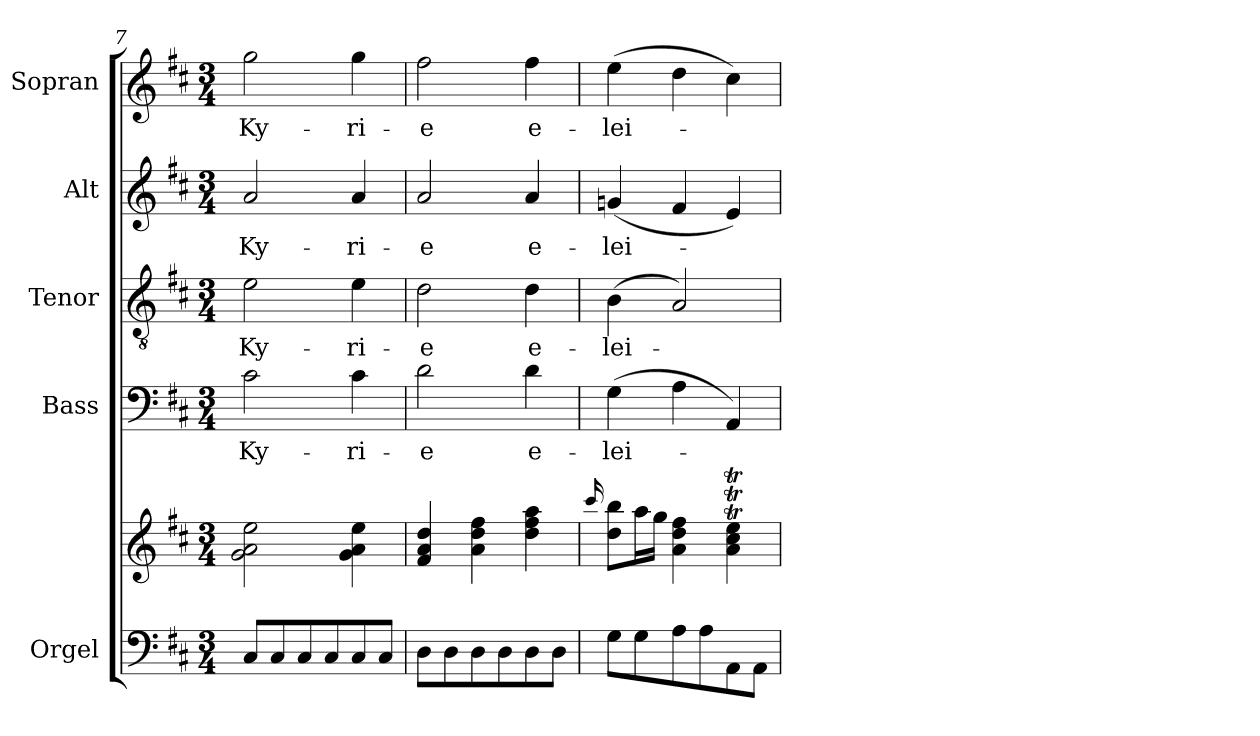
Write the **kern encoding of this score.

**kern	**kern	**kern	**text	**kern	**text	**kern	**text	**kern	**text
*part5	*part5	*part4	*part4	*part3	*part3	*part2	*part2	*part1	*part1
*staff6	*staff5	*staff4	*staff4	*staff3	*staff3	*staff2	*staff2	*staff1	*staff1
*I"Orgel	*	*I"Bass	*	*I"Tenor	*	*I"Alt	*	*I"Sopran	*
*I'Org.	*	*I'B.	*	*I'T.	*	*I'A.	*	*I'S.	*
*clefF4	*clefG2	*clefF4	*	*clefGv2	*	*clefG2	*	*clefG2	*
*k[f#c#]	*k[f#c#]	*k[f#c#]	*	*k[f#c#]	*	*k[f#c#]	*	*k[f#c#]	*
*D:	*D:	*D:	*	*D:	*	*D:	*	*D:	*
*M3/4	*M3/4	*M3/4	*	*M3/4	*	*M3/4	*	*M3/4	*
=7	=7	=7	=7	=7	=7	=7	=7	=7	=7
!	!	!	!LO:LY:b	!	!LO:LY:b	!	!LO:LY:b	!	!LO:LY:b
8C#/L	2g\ 2a\ 2ee\	2c#\	Ky-	2e\	Ky-	2a/	Ky-	2gg\	Ky-
8C#/	.	.	.	.	.	.	.	.	.
8C#/	.	.	.	.	.	.	.	.	.
8C#/	.	.	.	.	.	.	.	.	.
!	!	!	!LO:LY:b	!	!LO:LY:b	!	!LO:LY:b	!	!LO:LY:b
8C#/	4g\ 4a\ 4ee\	4c#\	-ri-	4e\	-ri-	4a/	-ri-	4gg\	-ri-
8C#/J	.	.	.	.	.	.	.	.	.
=8	=8	=8	=8	=8	=8	=8	=8	=8	=8
!	!	!	!LO:LY:b	!	!LO:LY:b	!	!LO:LY:b	!	!LO:LY:b
8D\L	4f#/ 4a/ 4dd/	2d\	-e	2d\	-e	2a/	-e	2ff#\	-e
8D\	.	.	.	.	.	.	.	.	.
8D\	4a\ 4dd\ 4ff#\	.	.	.	.	.	.	.	.
8D\	.	.	.	.	.	.	.	.	.
!	!	!	!LO:LY:b	!	!LO:LY:b	!	!LO:LY:b	!	!LO:LY:b
8D\	4dd\ 4ff#\ 4aa\	4d\	e-	4d\	e-	4a/	e-	4ff#\	e-
8D\J	.	.	.	.	.	.	.	.	.
!!LO:LB:g=z
=9	=9	=9	=9	=9	=9	=9	=9	=9	=9
.	16qqccc#/	.	.	.	.	.	.	.	.
!	!	!	!LO:LY:b	!	!LO:LY:b	!	!LO:LY:b	!	!LO:LY:b
8G\L	8dd\ 8bb\L	(>4G\	-lei-	(>4B\	-lei-	(<4gn/	-lei-	(>4ee\	-lei-
8G\	16aa\L	.	.	.	.	.	.	.	.
.	16gg\JJ	.	.	.	.	.	.	.	.
8A\	4a\ 4dd\ 4ff#\	4A\	.	2A/)	.	4f#/	.	4dd\	.
8A\	.	.	.	.	.	.	.	.	.
8AA\	4a\T 4cc#\T 4ee\T	4AA/)	.	.	.	4e/)	.	4cc#\)	.
8AA\J	.	.	.	.	.	.	.	.	.
=	=	=	=	=	=	=	=	=	=
*-	*-	*-	*-	*-	*-	*-	*-	*-	*-
